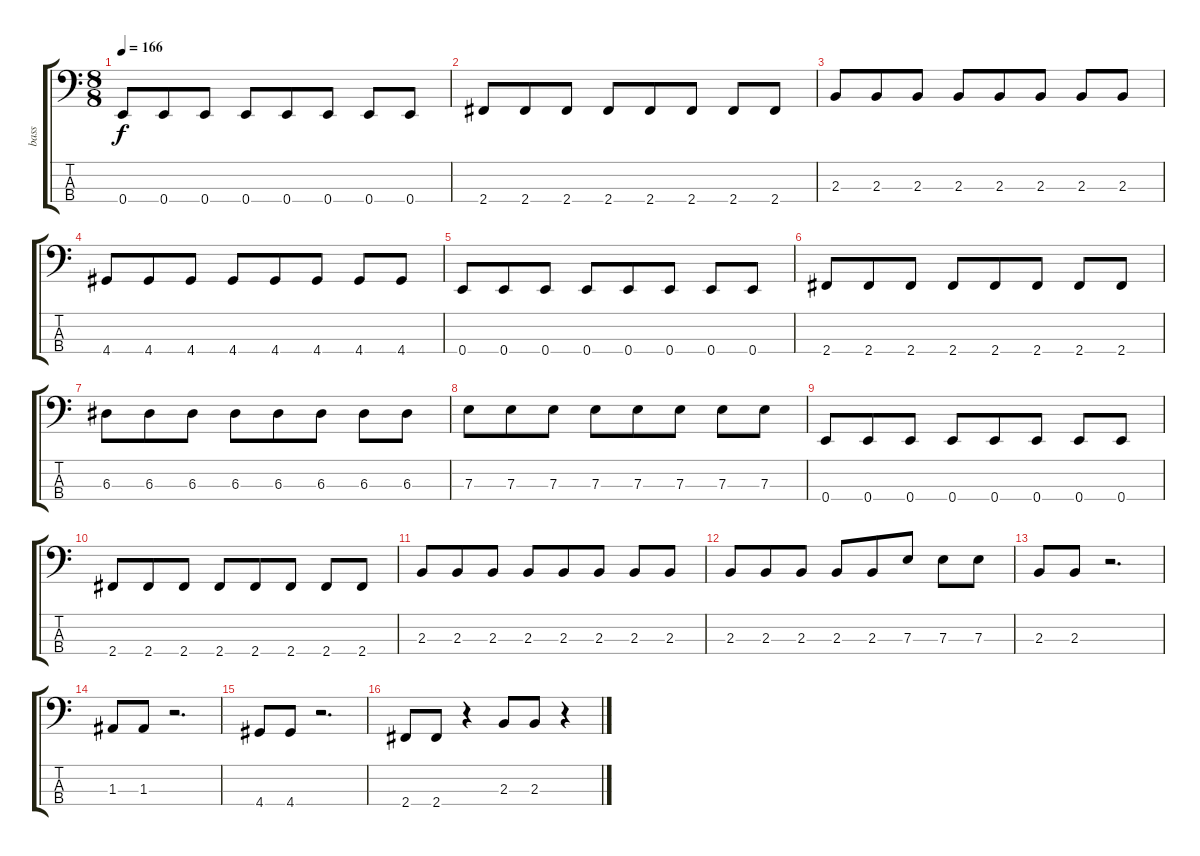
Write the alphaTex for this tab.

\track ("bass" "bass") {instrument electricbasspick}
\staff {score tabs}
\tuning (G2 D2 A1 E1) {hide}
\ts (8 8)
\tempo 166
\clef f4
\ks c
0.4.8{dy f} 0.4.8 0.4.8 0.4.8 0.4.8 0.4.8 0.4.8 0.4.8 |
2.4.8 2.4.8 2.4.8 2.4.8 2.4.8 2.4.8 2.4.8 2.4.8 |
2.3.8 2.3.8 2.3.8 2.3.8 2.3.8 2.3.8 2.3.8 2.3.8 |
4.4.8 4.4.8 4.4.8 4.4.8 4.4.8 4.4.8 4.4.8 4.4.8 |
0.4.8 0.4.8 0.4.8 0.4.8 0.4.8 0.4.8 0.4.8 0.4.8 |
2.4.8 2.4.8 2.4.8 2.4.8 2.4.8 2.4.8 2.4.8 2.4.8 |
6.3.8 6.3.8 6.3.8 6.3.8 6.3.8 6.3.8 6.3.8 6.3.8 |
7.3.8 7.3.8 7.3.8 7.3.8 7.3.8 7.3.8 7.3.8 7.3.8 |
0.4.8 0.4.8 0.4.8 0.4.8 0.4.8 0.4.8 0.4.8 0.4.8 |
2.4.8 2.4.8 2.4.8 2.4.8 2.4.8 2.4.8 2.4.8 2.4.8 |
2.3.8 2.3.8 2.3.8 2.3.8 2.3.8 2.3.8 2.3.8 2.3.8 |
2.3.8 2.3.8 2.3.8 2.3.8 2.3.8 7.3.8 7.3.8 7.3.8 |
2.3.8 2.3.8 r.2{d} |
1.3.8 1.3.8 r.2{d} |
4.4.8 4.4.8 r.2{d} |
2.4.8 2.4.8 r.4 2.3.8 2.3.8 r.4
